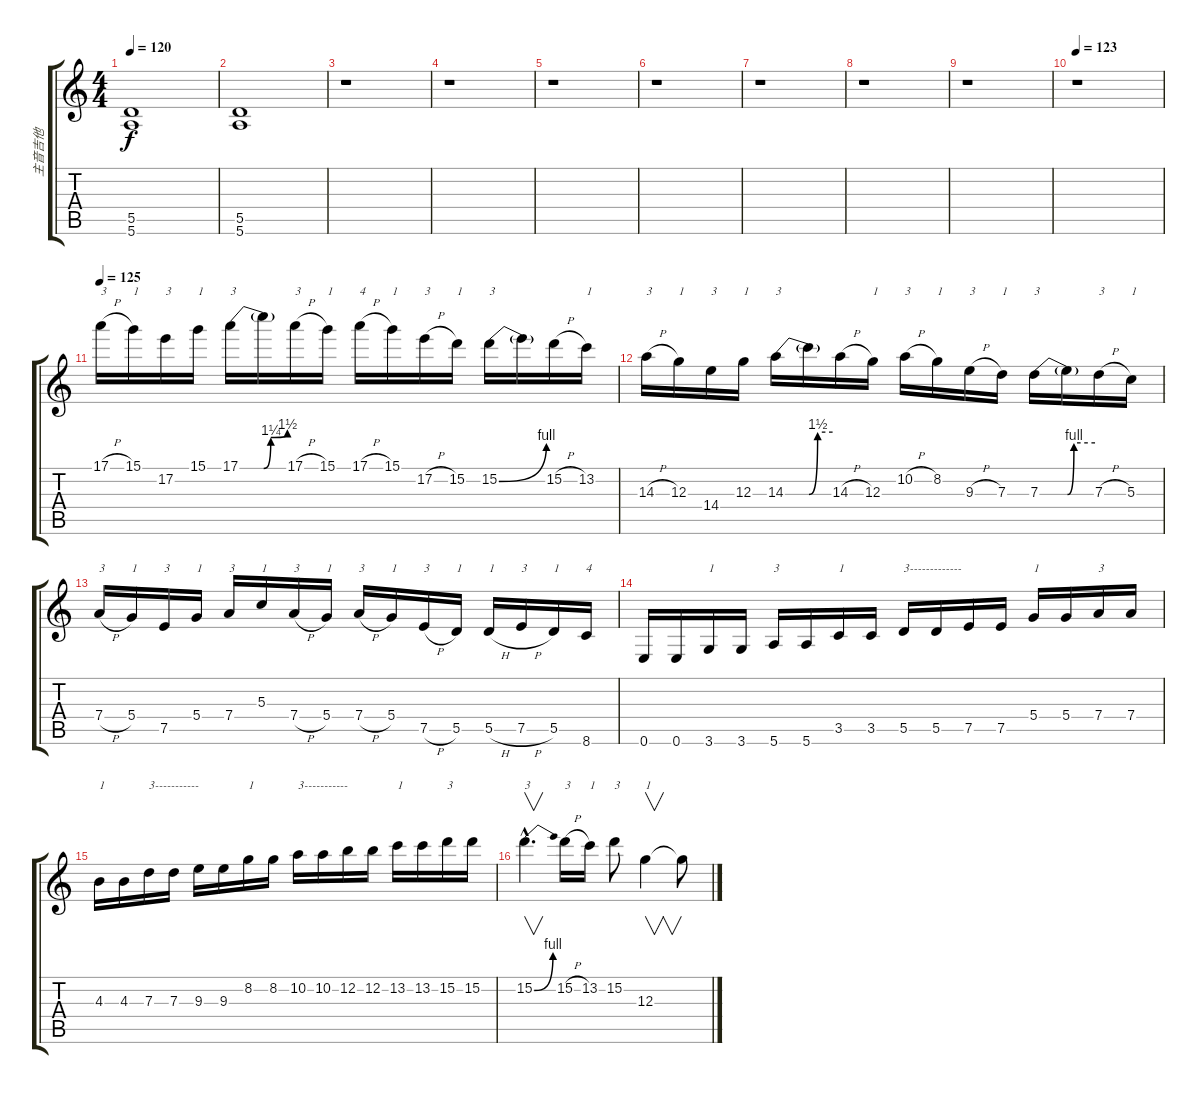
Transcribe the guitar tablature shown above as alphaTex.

\track ("主音吉他" "主音吉他") {instrument overdrivenguitar}
\staff {score tabs}
\tuning (E4 B3 G3 D3 A2 E2) {hide}
\ts (4 4)
\tempo 120
\clef g2
\ks c
(5.5 5.6).1{dy f} |
(5.5 5.6).1 |
r.1 |
r.1 |
r.1 |
r.1 |
r.1 |
r.1 |
r.1 |
\tempo 123
r.1 |
\tempo 125
17.1{h}.16{txt "3"} 15.1.16{txt "1"} 17.2.16{txt "3"} 15.1.16{txt "1"} 17.1{be (custom 0 0 30 0 39 5 60 6)}.16{txt "3"} 17.1{t}.16 17.1{h}.16{txt "3"} 15.1.16{txt "1"} 17.1{h}.16{txt "4"} 15.1.16{txt "1"} 17.2{h}.16{txt "3"} 15.2.16{txt "1"} 15.2{be (bend 0 0 60 4)}.16{txt "3"} 15.2{t}.16 15.2{h}.16 13.2.16{txt "1"} |
14.3{h}.16{txt "3"} 12.3.16{txt "1"} 14.4.16{txt "3"} 12.3.16{txt "1"} 14.3{be (custom 0 0 30 0 41 6 60 6)}.16{txt "3"} 14.3{t}.16 14.3{h}.16 12.3.16{txt "1"} 10.2{h}.16{txt "3"} 8.2.16{txt "1"} 9.3{h}.16{txt "3"} 7.3.16{txt "1"} 7.3{be (custom 0 0 30 0 37 4 60 4)}.16{txt "3"} 7.3{t}.16 7.3{h}.16{txt "3"} 5.3.16{txt "1"} |
7.4{h}.16{txt "3"} 5.4.16{txt "1"} 7.5.16{txt "3"} 5.4.16{txt "1"} 7.4.16{txt "3"} 5.3.16{txt "1"} 7.4{h}.16{txt "3"} 5.4.16{txt "1"} 7.4{h}.16{txt "3"} 5.4.16{txt "1"} 7.5{h}.16{txt "3"} 5.5.16{txt "1"} 5.5{h}.16{txt "1"} 7.5{h}.16{txt "3"} 5.5.16{txt "1"} 8.6.16{txt "4"} |
0.6.16 0.6.16 3.6.16{txt "1"} 3.6.16 5.6.16{txt "3"} 5.6.16 3.5.16{txt "1"} 3.5.16 5.5.16{txt "3-------------"} 5.5.16 7.5.16 7.5.16 5.4.16{txt "1"} 5.4.16 7.4.16{txt "3"} 7.4.16 |
4.3.16{txt "1"} 4.3.16 7.3.16{txt "3-----------"} 7.3.16 9.3.16 9.3.16 8.2.16{txt "1"} 8.2.16 10.2.16{txt "3-----------"} 10.2.16 12.2.16 12.2.16 13.2.16{txt "1"} 13.2.16 15.2.16{txt "3"} 15.2.16 |
15.2{be (bend 0 0 60 4) hac}.4{v d txt "3"} 15.2{h}.16{txt "3"} 13.2.16{txt "1"} 15.2.8{txt "3"} 12.3.4{v txt "1"} 12.3{t}.8
